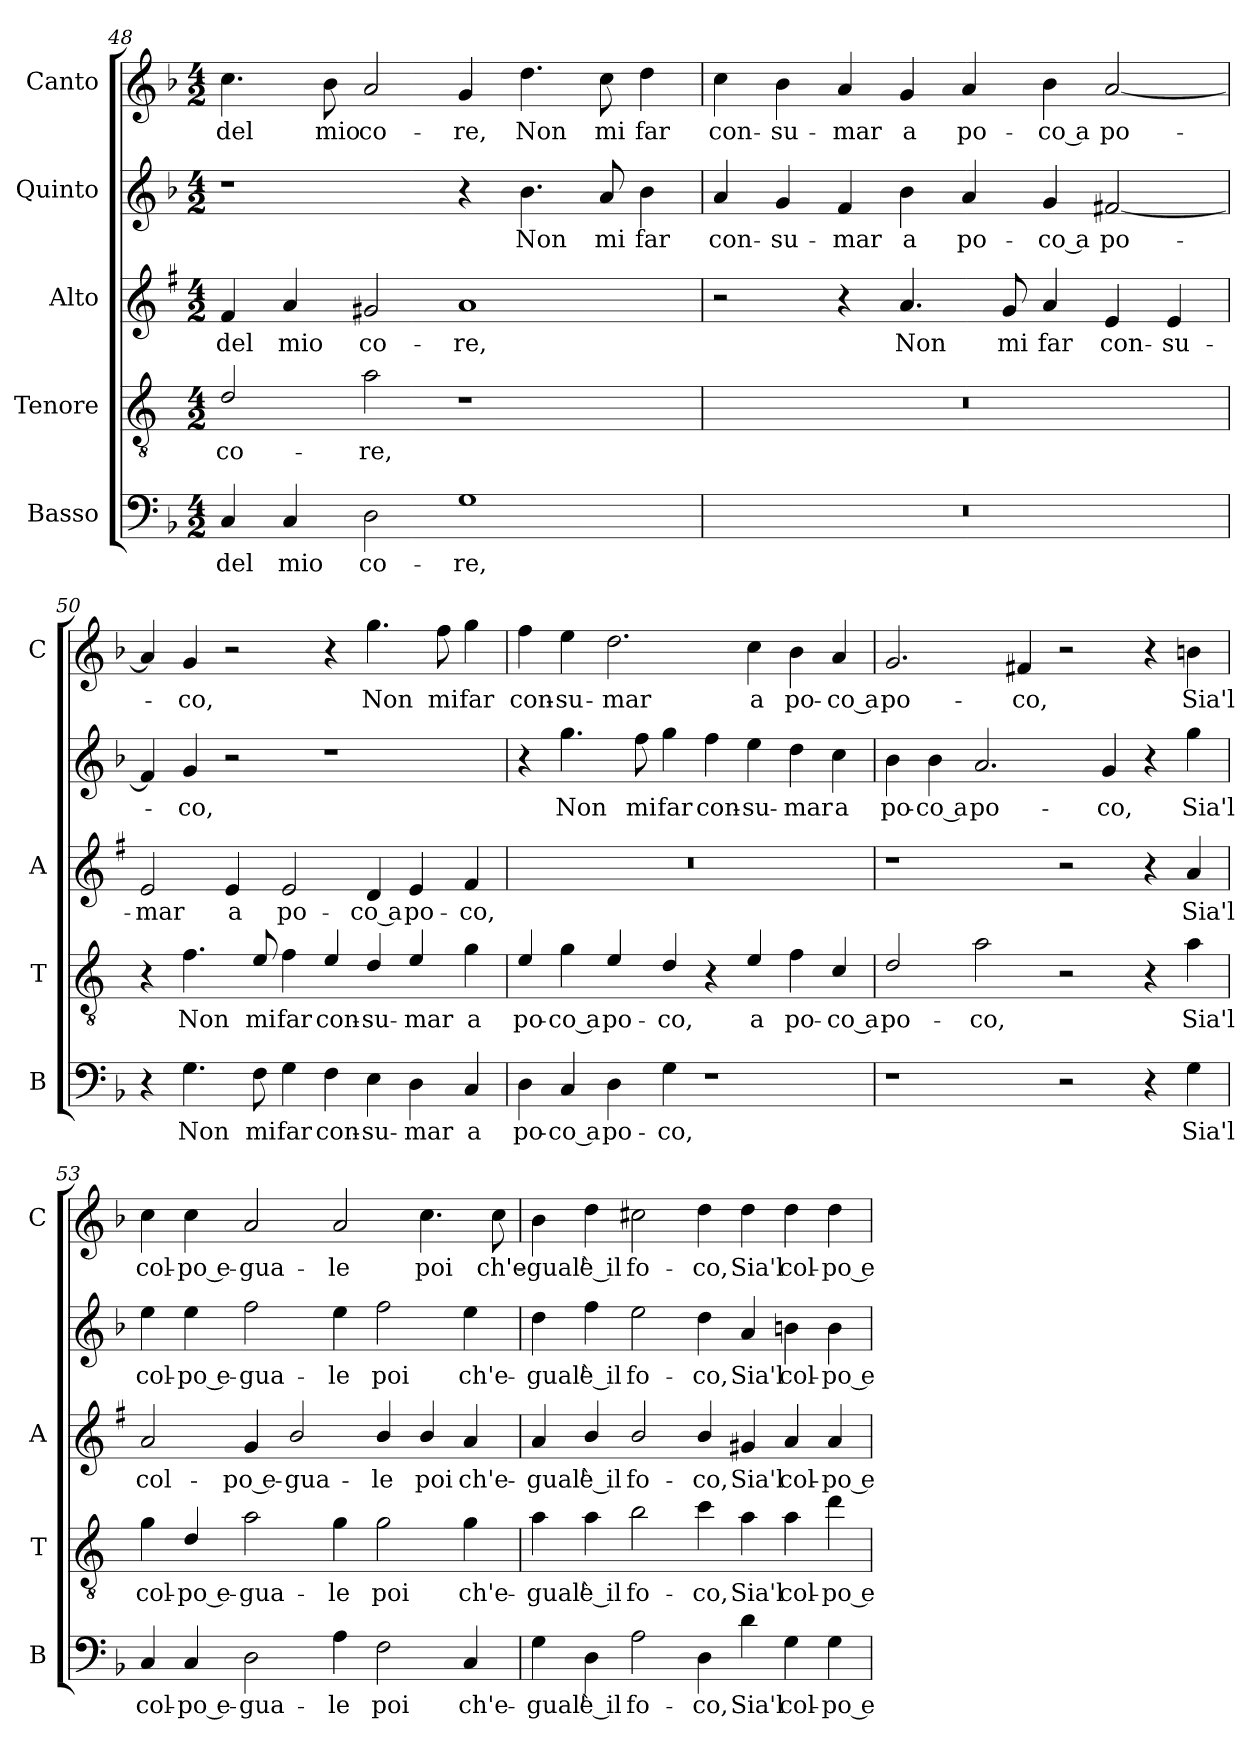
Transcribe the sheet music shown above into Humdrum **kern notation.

**kern	**text	**kern	**text	**kern	**text	**kern	**text	**kern	**text
*part5	*part5	*part4	*part4	*part3	*part3	*part2	*part2	*part1	*part1
*staff5	*staff5	*staff4	*staff4	*staff3	*staff3	*staff2	*staff2	*staff1	*staff1
*I"Basso	*	*I"Tenore	*	*I"Alto	*	*I"Quinto	*	*I"Canto	*
*I'B	*	*I'T	*	*I'A	*	*	*	*I'C	*
*clefF4	*	*clefGv2	*	*clefG2	*	*clefG2	*	*clefG2	*
*	*	*ITrd4c7	*	*ITrd1c2	*	*	*	*	*
*k[b-]	*	*k[b-]	*	*k[b-]	*	*k[b-]	*	*k[b-]	*
*F:	*	*F:	*	*F:	*	*F:	*	*F:	*
*M4/2	*	*M4/2	*	*M4/2	*	*M4/2	*	*M4/2	*
=48	=48	=48	=48	=48	=48	=48	=48	=48	=48
!	!LO:LY:b	!	!LO:LY:b	!	!LO:LY:b	!	!	!	!LO:LY:b
4C/	del	2G/	co-	4e/	del	1r	.	4.cc\	del
!	!LO:LY:b	!	!	!	!LO:LY:b	!	!	!	!
4C/	mio	.	.	4g/	mio	.	.	.	.
!	!	!	!	!	!	!	!	!	!LO:LY:b
.	.	.	.	.	.	.	.	8b-\	mio
!	!LO:LY:b	!	!LO:LY:b	!	!LO:LY:b	!	!	!	!LO:LY:b
2D\	co-	2d\	-re,	2f#X/	co-	.	.	2a/	co-
!	!LO:LY:b	!	!	!	!LO:LY:b	!	!	!	!LO:LY:b
1G	-re,	1r	.	1g	-re,	4r	.	4g/	-re,
!	!	!	!	!	!	!	!LO:LY:b	!	!LO:LY:b
.	.	.	.	.	.	4.b-\	Non	4.dd\	Non
!	!	!	!	!	!	!	!LO:LY:b	!	!LO:LY:b
.	.	.	.	.	.	8a/	mi	8cc\	mi
!	!	!	!	!	!	!	!LO:LY:b	!	!LO:LY:b
.	.	.	.	.	.	4b-\	far	4dd\	far
!!LO:PB:g=z
=49	=49	=49	=49	=49	=49	=49	=49	=49	=49
!	!	!	!	!	!	!	!LO:LY:b	!	!LO:LY:b
0r	.	0r	.	2r	.	4a/	con-	4cc\	con-
!	!	!	!	!	!	!	!LO:LY:b	!	!LO:LY:b
.	.	.	.	.	.	4g/	-su-	4b-\	-su-
!	!	!	!	!	!	!	!LO:LY:b	!	!LO:LY:b
.	.	.	.	4r	.	4f/	-mar	4a/	-mar
!	!	!	!	!	!LO:LY:b	!	!LO:LY:b	!	!LO:LY:b
.	.	.	.	4.g/	Non	4b-\	a	4g/	a
!	!	!	!	!	!	!	!LO:LY:b	!	!LO:LY:b
.	.	.	.	.	.	4a/	po-	4a/	po-
!	!	!	!	!	!LO:LY:b	!	!	!	!
.	.	.	.	8f/	mi	.	.	.	.
!	!	!	!	!	!LO:LY:b	!	!LO:LY:b	!	!LO:LY:b
.	.	.	.	4g/	far	4g/	-co a	4b-\	-co a
!	!	!	!	!	!LO:LY:b	!	!LO:LY:b	!	!LO:LY:b
.	.	.	.	4d/	con-	[2f#X/	po-	[2a/	po-
!	!	!	!	!	!LO:LY:b	!	!	!	!
.	.	.	.	4d/	-su-	.	.	.	.
=50	=50	=50	=50	=50	=50	=50	=50	=50	=50
!	!	!	!	!	!LO:LY:b	!	!	!	!
4r	.	4r	.	2d/	-mar	4f#/]	.	4a/]	.
!	!LO:LY:b	!	!LO:LY:b	!	!	!	!LO:LY:b	!	!LO:LY:b
4.G\	Non	4.B-\	Non	.	.	4g/	-co,	4g/	-co,
!	!	!	!	!	!LO:LY:b	!	!	!	!
.	.	.	.	4d/	a	2r	.	2r	.
!	!LO:LY:b	!	!LO:LY:b	!	!	!	!	!	!
8F\	mi	8A/	mi	.	.	.	.	.	.
!	!LO:LY:b	!	!LO:LY:b	!	!LO:LY:b	!	!	!	!
4G\	far	4B-\	far	2d/	po-	.	.	.	.
!	!LO:LY:b	!	!LO:LY:b	!	!	!	!	!	!
4F\	con-	4A/	con-	.	.	1r	.	4r	.
!	!LO:LY:b	!	!LO:LY:b	!	!LO:LY:b	!	!	!	!LO:LY:b
4E\	-su-	4G/	-su-	4c/	-co a	.	.	4.gg\	Non
!	!LO:LY:b	!	!LO:LY:b	!	!LO:LY:b	!	!	!	!
4D\	-mar	4A/	-mar	4d/	po-	.	.	.	.
!	!	!	!	!	!	!	!	!	!LO:LY:b
.	.	.	.	.	.	.	.	8ff\	mi
!	!LO:LY:b	!	!LO:LY:b	!	!LO:LY:b	!	!	!	!LO:LY:b
4C/	a	4c\	a	4e/	-co,	.	.	4gg\	far
=51	=51	=51	=51	=51	=51	=51	=51	=51	=51
!	!LO:LY:b	!	!LO:LY:b	!	!	!	!	!	!LO:LY:b
4D\	po-	4A/	po-	0r	.	4r	.	4ff\	con-
!	!LO:LY:b	!	!LO:LY:b	!	!	!	!LO:LY:b	!	!LO:LY:b
4C/	-co a	4c\	-co a	.	.	4.gg\	Non	4ee\	-su-
!	!LO:LY:b	!	!LO:LY:b	!	!	!	!	!	!LO:LY:b
4D\	po-	4A/	po-	.	.	.	.	2.dd\	-mar
!	!	!	!	!	!	!	!LO:LY:b	!	!
.	.	.	.	.	.	8ff\	mi	.	.
!	!LO:LY:b	!	!LO:LY:b	!	!	!	!LO:LY:b	!	!
4G\	-co,	4G/	-co,	.	.	4gg\	far	.	.
!	!	!	!	!	!	!	!LO:LY:b	!	!
1r	.	4r	.	.	.	4ff\	con-	.	.
!	!	!	!LO:LY:b	!	!	!	!LO:LY:b	!	!LO:LY:b
.	.	4A/	a	.	.	4ee\	-su-	4cc\	a
!	!	!	!LO:LY:b	!	!	!	!LO:LY:b	!	!LO:LY:b
.	.	4B-\	po-	.	.	4dd\	-mar	4b-\	po-
!	!	!	!LO:LY:b	!	!	!	!LO:LY:b	!	!LO:LY:b
.	.	4F/	-co a	.	.	4cc\	a	4a/	-co a
!!LO:LB:g=z
=52	=52	=52	=52	=52	=52	=52	=52	=52	=52
!	!	!	!LO:LY:b	!	!	!	!LO:LY:b	!	!LO:LY:b
1r	.	2G/	po-	1r	.	4b-\	po-	2.g/	po-
!	!	!	!	!	!	!	!LO:LY:b	!	!
.	.	.	.	.	.	4b-\	-co a	.	.
!	!	!	!LO:LY:b	!	!	!	!LO:LY:b	!	!
.	.	2d\	-co,	.	.	2.a/	po-	.	.
!	!	!	!	!	!	!	!	!	!LO:LY:b
.	.	.	.	.	.	.	.	4f#X/	-co,
2r	.	2r	.	2r	.	.	.	2r	.
!	!	!	!	!	!	!	!LO:LY:b	!	!
.	.	.	.	.	.	4g/	-co,	.	.
4r	.	4r	.	4r	.	4r	.	4r	.
!	!LO:LY:b	!	!LO:LY:b	!	!LO:LY:b	!	!LO:LY:b	!	!LO:LY:b
4G\	Sia'l	4d\	Sia'l	4g/	Sia'l	4gg\	Sia'l	4bn\	Sia'l
=53	=53	=53	=53	=53	=53	=53	=53	=53	=53
!	!LO:LY:b	!	!LO:LY:b	!	!LO:LY:b	!	!LO:LY:b	!	!LO:LY:b
4C/	col-	4c\	col-	2g/	col-	4ee\	col-	4cc\	col-
!	!LO:LY:b	!	!LO:LY:b	!	!	!	!LO:LY:b	!	!LO:LY:b
4C/	-po e-	4G/	-po e-	.	.	4ee\	-po e-	4cc\	-po e-
!	!LO:LY:b	!	!LO:LY:b	!	!LO:LY:b	!	!LO:LY:b	!	!LO:LY:b
2D\	-gua-	2d\	-gua-	4f/	-po e-	2ff\	-gua-	2a/	-gua-
!	!	!	!	!	!LO:LY:b	!	!	!	!
.	.	.	.	2a/	-gua-	.	.	.	.
!	!LO:LY:b	!	!LO:LY:b	!	!	!	!LO:LY:b	!	!LO:LY:b
4A\	-le	4c\	-le	.	.	4ee\	-le	2a/	-le
!	!LO:LY:b	!	!LO:LY:b	!	!LO:LY:b	!	!LO:LY:b	!	!
2F\	poi	2c\	poi	4a/	-le	2ff\	poi	.	.
!	!	!	!	!	!LO:LY:b	!	!	!	!LO:LY:b
.	.	.	.	4a/	poi	.	.	4.cc\	poi
!	!LO:LY:b	!	!LO:LY:b	!	!LO:LY:b	!	!LO:LY:b	!	!
4C/	ch'e-	4c\	ch'e-	4g/	ch'e-	4ee\	ch'e-	.	.
!	!	!	!	!	!	!	!	!	!LO:LY:b
.	.	.	.	.	.	.	.	8cc\	ch'e-
=54	=54	=54	=54	=54	=54	=54	=54	=54	=54
!	!LO:LY:b	!	!LO:LY:b	!	!LO:LY:b	!	!LO:LY:b	!	!LO:LY:b
4G\	-gual'	4d\	-gual'	4g/	-gual'	4dd\	-gual'	4b-\	-gual'
!	!LO:LY:b	!	!LO:LY:b	!	!LO:LY:b	!	!LO:LY:b	!	!LO:LY:b
4D\	è il	4d\	è il	4a/	è il	4ff\	è il	4dd\	è il
!	!LO:LY:b	!	!LO:LY:b	!	!LO:LY:b	!	!LO:LY:b	!	!LO:LY:b
2A\	fo-	2e\	fo-	2a/	fo-	2ee\	fo-	2cc#X\	fo-
!	!LO:LY:b	!	!LO:LY:b	!	!LO:LY:b	!	!LO:LY:b	!	!LO:LY:b
4D\	-co,	4f\	-co,	4a/	-co,	4dd\	-co,	4dd\	-co,
!	!LO:LY:b	!	!LO:LY:b	!	!LO:LY:b	!	!LO:LY:b	!	!LO:LY:b
4d\	Sia'l	4d\	Sia'l	4f#X/	Sia'l	4a/	Sia'l	4dd\	Sia'l
!	!LO:LY:b	!	!LO:LY:b	!	!LO:LY:b	!	!LO:LY:b	!	!LO:LY:b
4G\	col-	4d\	col-	4g/	col-	4bn\	col-	4dd\	col-
!	!LO:LY:b	!	!LO:LY:b	!	!LO:LY:b	!	!LO:LY:b	!	!LO:LY:b
4G\	-po e-	4g\	-po e-	4g/	-po e-	4b\	-po e-	4dd\	-po e-
=	=	=	=	=	=	=	=	=	=
*-	*-	*-	*-	*-	*-	*-	*-	*-	*-
